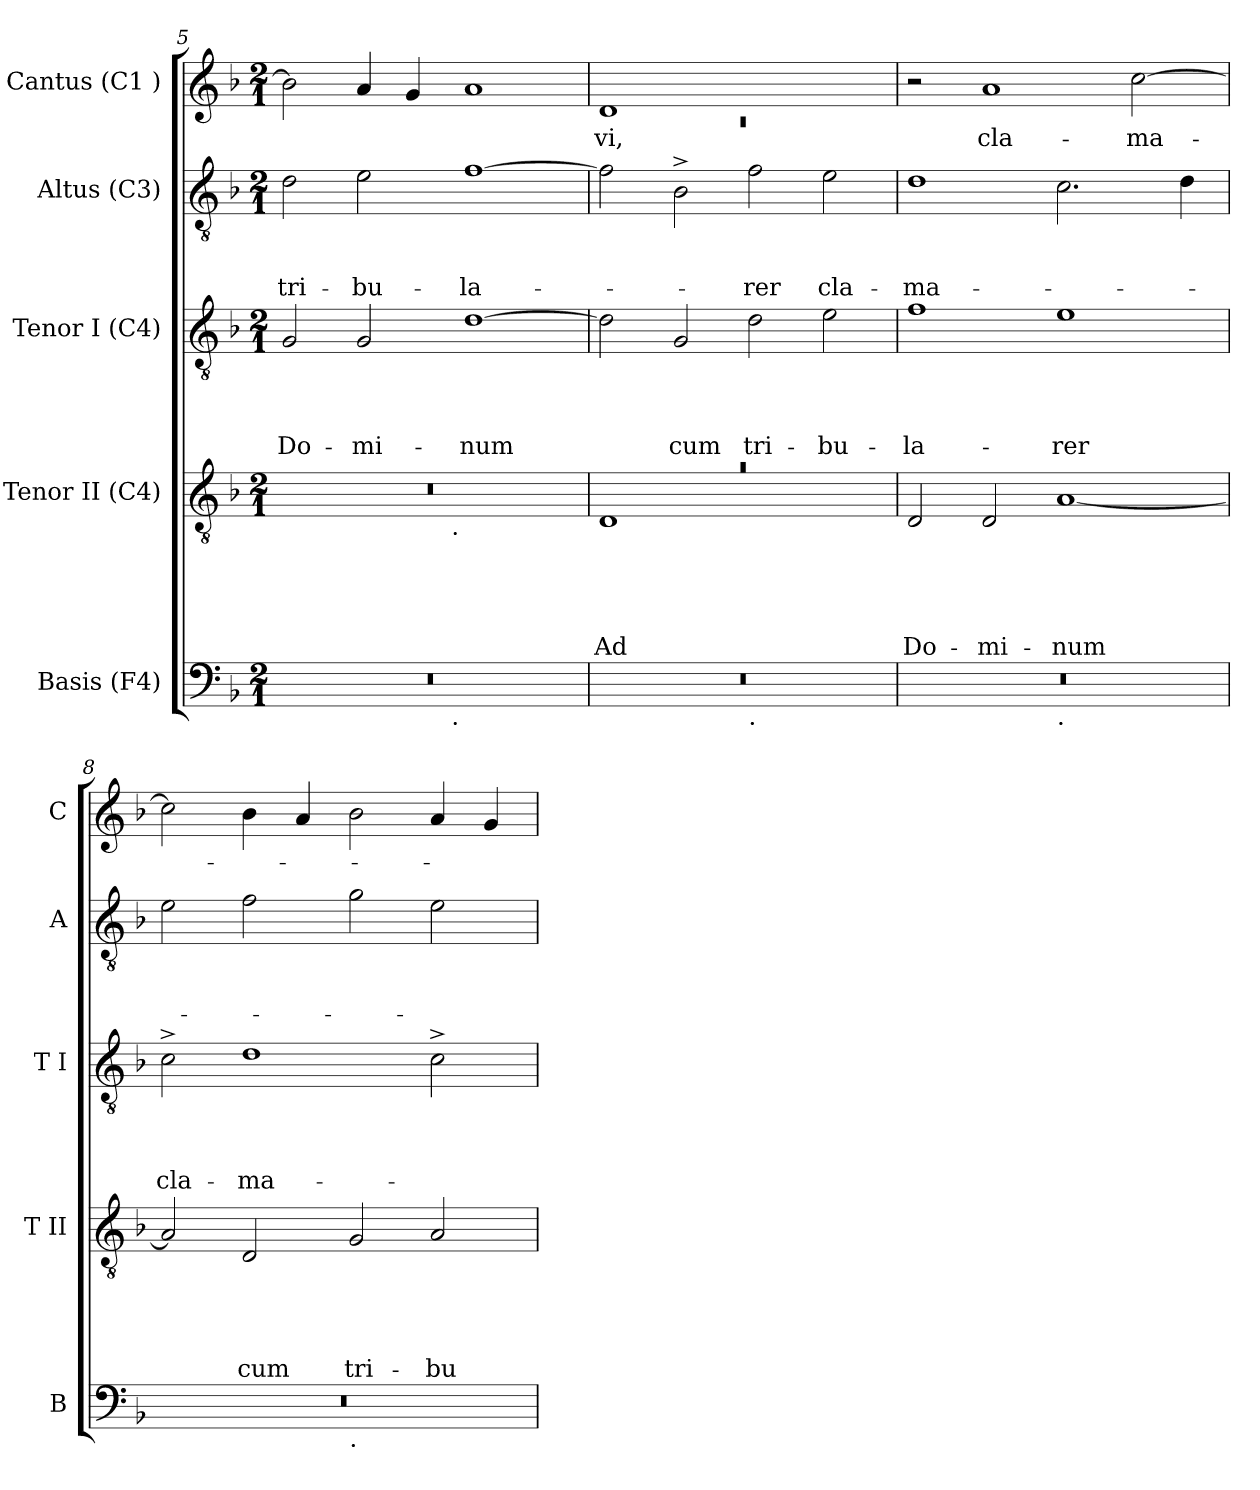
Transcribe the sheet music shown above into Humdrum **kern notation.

**kern	**kern	**text	**text	**text	**text	**text	**kern	**text	**text	**text	**text	**kern	**text	**text	**text	**kern	**text
*part5	*part4	*part4	*part4	*part4	*part4	*part4	*part3	*part3	*part3	*part3	*part3	*part2	*part2	*part2	*part2	*part1	*part1
*staff5	*staff4	*staff4	*staff4	*staff4	*staff4	*staff4	*staff3	*staff3	*staff3	*staff3	*staff3	*staff2	*staff2	*staff2	*staff2	*staff1	*staff1
*I"Basis (F4)	*I"Tenor II (C4)	*	*	*	*	*	*I"Tenor I (C4)	*	*	*	*	*I"Altus (C3)	*	*	*	*I"Cantus (C1 )	*
*I'B	*I'T II	*	*	*	*	*	*I'T I	*	*	*	*	*I'A	*	*	*	*I'C	*
*clefF4	*clefGv2	*	*	*	*	*	*clefGv2	*	*	*	*	*clefGv2	*	*	*	*clefG2	*
*k[b-]	*k[b-]	*	*	*	*	*	*k[b-]	*	*	*	*	*k[b-]	*	*	*	*k[b-]	*
*F:	*F:	*	*	*	*	*	*F:	*	*	*	*	*F:	*	*	*	*F:	*
*M2/1	*M2/1	*	*	*	*	*	*M2/1	*	*	*	*	*M2/1	*	*	*	*M2/1	*
=5	=5	=5	=5	=5	=5	=5	=5	=5	=5	=5	=5	=5	=5	=5	=5	=5	=5
!	!	!	!	!	!	!	!	!	!	!	!LO:LY:b	!	!	!	!LO:LY:b	!	!
*^	*^	*	*	*	*	*	*	*	*	*	*	*	*	*	*	*	*
0r	2ryy	0r	2ryy	.	.	.	.	.	2G/	.	.	.	Do-	2d\	.	.	tri-	2b-\]	.
!	!	!	!	!	!	!	!	!	!	!	!	!	!LO:LY:b	!	!	!	!LO:LY:b	!	!
.	4...ryy	.	4...ryy	.	.	.	.	.	2G/	.	.	.	-mi-	2e\	.	.	-bu-	4a/	.
.	.	.	.	.	.	.	.	.	.	.	.	.	.	.	.	.	.	4g/	.
!	!	!	!LO:TX:b:t=.	!	!	!	!	!	!	!	!	!	!	!	!	!	!	!	!
!	!LO:TX:b:t=.	!	!	!	!	!	!	!	!	!	!	!	!	!	!	!	!	!	!
.	1ryy	.	1ryy	.	.	.	.	.	.	.	.	.	.	.	.	.	.	.	.
!	!	!	!	!	!	!	!	!	!	!	!	!	!LO:LY:b	!	!	!	!LO:LY:b	!	!
.	.	.	.	.	.	.	.	.	[<1d	.	.	.	-num	[<1f	.	.	-la-	1a	.
.	32ryy	.	32ryy	.	.	.	.	.	.	.	.	.	.	.	.	.	.	.	.
!!LO:LB:g=z
=6	=6	=6	=6	=6	=6	=6	=6	=6	=6	=6	=6	=6	=6	=6	=6	=6	=6	=6	=6
*	*	*	*	*	*	*	*	*	*	*	*	*	*	*	*	*	*	*^	*
!	!	!LO:N:vis=1	!	!	!	!	!	!LO:LY:b	!	!	!	!	!	!	!	!	!	!	!LO:N:vis=1	!LO:LY:b
0r	1ryy	0ra	1D	.	.	.	.	Ad	2d\]	.	.	.	.	2f\]	.	.	.	1d	0rc	-vi,
!	!	!	!	!	!	!	!	!	!	!	!	!	!LO:LY:b	!	!	!	!	!	!	!
.	.	.	.	.	.	.	.	.	2G/	.	.	.	cum	2B-^>\	.	.	.	.	.	.
!	!LO:TX:b:t=.	!	!	!	!	!	!	!	!	!	!	!	!	!	!	!	!	!	!	!
!	!	!	!	!	!	!	!	!	!	!	!	!	!LO:LY:b	!	!	!	!LO:LY:b	!	!	!
.	1ryy	.	1ryy	.	.	.	.	.	2d\	.	.	.	tri-	2f\	.	.	-rer	1ryy	.	.
!	!	!	!	!	!	!	!	!	!	!	!	!	!LO:LY:b	!	!	!	!LO:LY:b	!	!	!
.	.	.	.	.	.	.	.	.	2e\	.	.	.	-bu-	2e\	.	.	cla-	.	.	.
*	*	*v	*v	*	*	*	*	*	*	*	*	*	*	*	*	*	*	*v	*v	*
=7	=7	=7	=7	=7	=7	=7	=7	=7	=7	=7	=7	=7	=7	=7	=7	=7	=7	=7
!	!	!	!	!	!	!	!LO:LY:b	!	!	!	!	!LO:LY:b	!	!	!	!LO:LY:b	!	!
0r	1ryy	2D/	.	.	.	.	Do-	1f	.	.	.	-la-	1d	.	.	-ma-	2r	.
!	!	!	!	!	!	!	!LO:LY:b	!	!	!	!	!	!	!	!	!	!	!LO:LY:b
.	.	2D/	.	.	.	.	-mi-	.	.	.	.	.	.	.	.	.	1a	cla-
!	!LO:TX:b:t=.	!	!	!	!	!	!	!	!	!	!	!	!	!	!	!	!	!
!	!	!	!	!	!	!	!LO:LY:b	!	!	!	!	!LO:LY:b	!	!	!	!	!	!
.	1ryy	[<1A	.	.	.	.	-num	1e	.	.	.	-rer	2.c\	.	.	.	.	.
!	!	!	!	!	!	!	!	!	!	!	!	!	!	!	!	!	!	!LO:LY:b
.	.	.	.	.	.	.	.	.	.	.	.	.	.	.	.	.	[>2cc\	-ma-
.	.	.	.	.	.	.	.	.	.	.	.	.	4d\	.	.	.	.	.
=8	=8	=8	=8	=8	=8	=8	=8	=8	=8	=8	=8	=8	=8	=8	=8	=8	=8	=8
!	!	!	!	!	!	!	!	!	!	!	!	!LO:LY:b	!	!	!	!	!	!
0r	1ryy	2A/]	.	.	.	.	.	2c^>\	.	.	.	cla-	2e\	.	.	.	2cc\]	.
!	!	!	!	!	!	!	!LO:LY:b	!	!	!	!	!LO:LY:b	!	!	!	!	!	!
.	.	2D/	.	.	.	.	cum	1d	.	.	.	-ma-	2f\	.	.	.	4b-\	.
.	.	.	.	.	.	.	.	.	.	.	.	.	.	.	.	.	4a/	.
!	!LO:TX:b:t=.	!	!	!	!	!	!	!	!	!	!	!	!	!	!	!	!	!
!	!	!	!	!	!	!	!LO:LY:b	!	!	!	!	!	!	!	!	!	!	!
.	1ryy	2G/	.	.	.	.	tri-	.	.	.	.	.	2g\	.	.	.	2b-\	.
!	!	!	!	!	!	!	!LO:LY:b	!	!	!	!	!	!	!	!	!	!	!
.	.	2A/	.	.	.	.	-bu-	2c^>\	.	.	.	.	2e\	.	.	.	4a/	.
.	.	.	.	.	.	.	.	.	.	.	.	.	.	.	.	.	4g/	.
*v	*v	*	*	*	*	*	*	*	*	*	*	*	*	*	*	*	*	*
=	=	=	=	=	=	=	=	=	=	=	=	=	=	=	=	=	=
*-	*-	*-	*-	*-	*-	*-	*-	*-	*-	*-	*-	*-	*-	*-	*-	*-	*-
